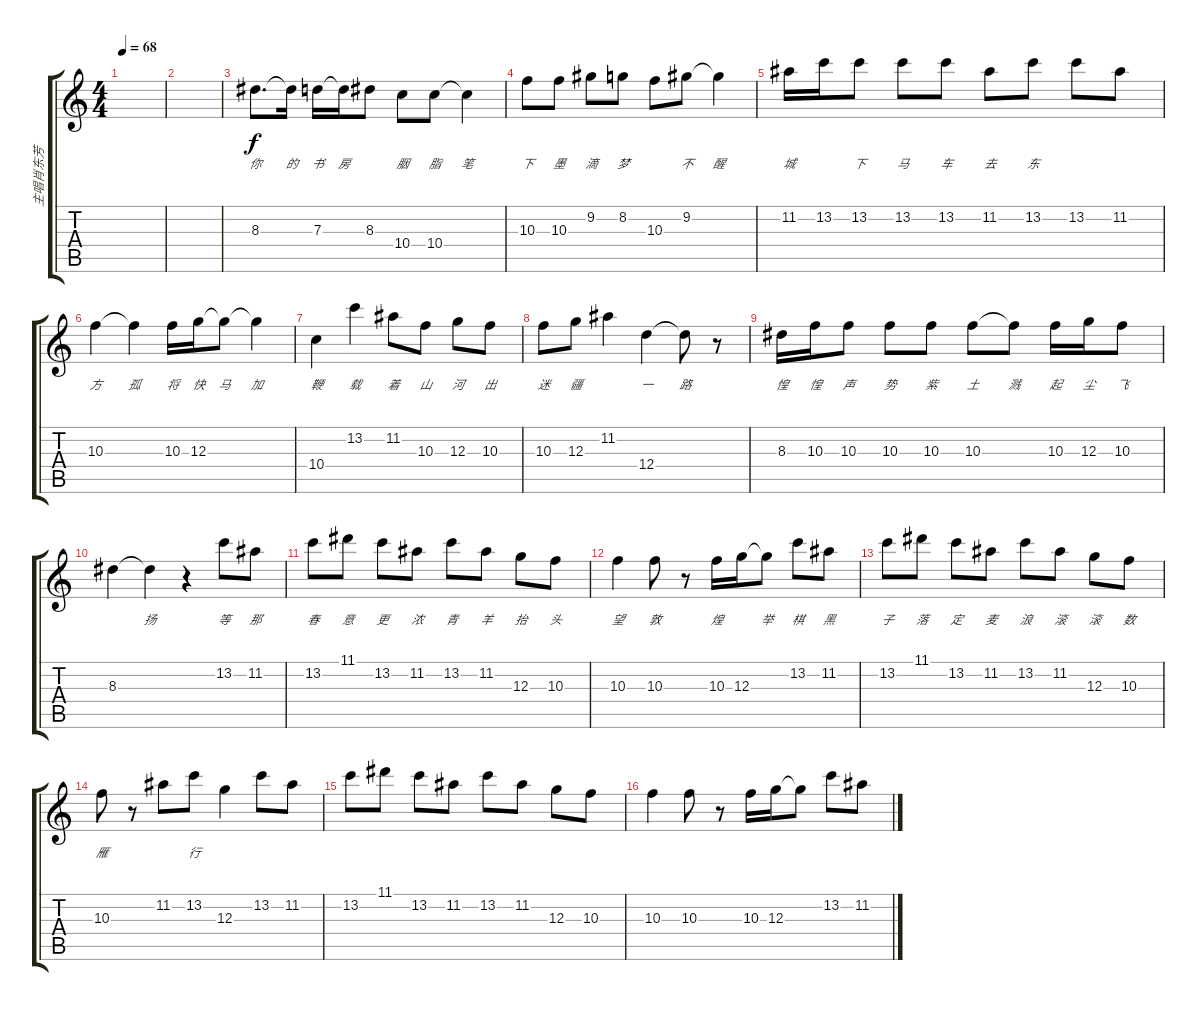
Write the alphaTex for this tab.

\track ("主唱肖东芳" "主唱肖东芳") {instrument acousticguitarsteel}
\staff {score tabs}
\tuning (E4 B3 G3 D3 A2 E2) {hide}
\ts (4 4)
\tempo 68
\clef g2
\ks c
|
|
8.3.8{d lyrics (0 "你") lyrics (1 "") lyrics (2 "") lyrics (3 "") lyrics (4 "")} 8.3{t}.16{lyrics (0 "的") lyrics (1 "") lyrics (2 "") lyrics (3 "") lyrics (4 "")} 7.3.16{lyrics (0 "书") lyrics (1 "") lyrics (2 "") lyrics (3 "") lyrics (4 "")} 7.3{t}.16{lyrics (0 "房") lyrics (1 "") lyrics (2 "") lyrics (3 "") lyrics (4 "")} 8.3.8{lyrics (0 "") lyrics (1 "") lyrics (2 "") lyrics (3 "") lyrics (4 "")} 10.4.8{lyrics (0 "胭") lyrics (1 "") lyrics (2 "") lyrics (3 "") lyrics (4 "")} 10.4.8{lyrics (0 "脂") lyrics (1 "") lyrics (2 "") lyrics (3 "") lyrics (4 "")} 10.4{t}.4{lyrics (0 "笔") lyrics (1 "") lyrics (2 "") lyrics (3 "") lyrics (4 "")} |
10.3.8{lyrics (0 "下") lyrics (1 "") lyrics (2 "") lyrics (3 "") lyrics (4 "")} 10.3.8{lyrics (0 "墨") lyrics (1 "") lyrics (2 "") lyrics (3 "") lyrics (4 "")} 9.2.8{lyrics (0 "滴") lyrics (1 "") lyrics (2 "") lyrics (3 "") lyrics (4 "")} 8.2.8{lyrics (0 "梦") lyrics (1 "") lyrics (2 "") lyrics (3 "") lyrics (4 "")} 10.3.8{lyrics (0 "") lyrics (1 "") lyrics (2 "") lyrics (3 "") lyrics (4 "")} 9.2.8{lyrics (0 "不") lyrics (1 "") lyrics (2 "") lyrics (3 "") lyrics (4 "")} 9.2{t}.4{lyrics (0 "醒") lyrics (1 "") lyrics (2 "") lyrics (3 "") lyrics (4 "")} |
11.2.16{lyrics (0 "城") lyrics (1 "") lyrics (2 "") lyrics (3 "") lyrics (4 "")} 13.2.16{lyrics (0 "") lyrics (1 "") lyrics (2 "") lyrics (3 "") lyrics (4 "")} 13.2.8{lyrics (0 "下") lyrics (1 "") lyrics (2 "") lyrics (3 "") lyrics (4 "")} 13.2.8{lyrics (0 "马") lyrics (1 "") lyrics (2 "") lyrics (3 "") lyrics (4 "")} 13.2.8{lyrics (0 "车") lyrics (1 "") lyrics (2 "") lyrics (3 "") lyrics (4 "")} 11.2.8{lyrics (0 "去") lyrics (1 "") lyrics (2 "") lyrics (3 "") lyrics (4 "")} 13.2.8{lyrics (0 "东") lyrics (1 "") lyrics (2 "") lyrics (3 "") lyrics (4 "")} 13.2.8{lyrics (0 "") lyrics (1 "") lyrics (2 "") lyrics (3 "") lyrics (4 "")} 11.2.8{lyrics (0 "") lyrics (1 "") lyrics (2 "") lyrics (3 "") lyrics (4 "")} |
10.3.4{lyrics (0 "方") lyrics (1 "") lyrics (2 "") lyrics (3 "") lyrics (4 "")} 10.3{t}.4{lyrics (0 "孤") lyrics (1 "") lyrics (2 "") lyrics (3 "") lyrics (4 "")} 10.3.16{lyrics (0 "将") lyrics (1 "") lyrics (2 "") lyrics (3 "") lyrics (4 "")} 12.3.16{lyrics (0 "快") lyrics (1 "") lyrics (2 "") lyrics (3 "") lyrics (4 "")} 12.3{t}.8{lyrics (0 "马") lyrics (1 "") lyrics (2 "") lyrics (3 "") lyrics (4 "")} 12.3{t}.4{lyrics (0 "加") lyrics (1 "") lyrics (2 "") lyrics (3 "") lyrics (4 "")} |
10.4.4{lyrics (0 "鞭") lyrics (1 "") lyrics (2 "") lyrics (3 "") lyrics (4 "")} 13.2.4{lyrics (0 "载") lyrics (1 "") lyrics (2 "") lyrics (3 "") lyrics (4 "")} 11.2.8{lyrics (0 "着") lyrics (1 "") lyrics (2 "") lyrics (3 "") lyrics (4 "")} 10.3.8{lyrics (0 "山") lyrics (1 "") lyrics (2 "") lyrics (3 "") lyrics (4 "")} 12.3.8{lyrics (0 "河") lyrics (1 "") lyrics (2 "") lyrics (3 "") lyrics (4 "")} 10.3.8{lyrics (0 "出") lyrics (1 "") lyrics (2 "") lyrics (3 "") lyrics (4 "")} |
10.3.8{lyrics (0 "迷") lyrics (1 "") lyrics (2 "") lyrics (3 "") lyrics (4 "")} 12.3.8{lyrics (0 "疆") lyrics (1 "") lyrics (2 "") lyrics (3 "") lyrics (4 "")} 11.2.4{lyrics (0 "") lyrics (1 "") lyrics (2 "") lyrics (3 "") lyrics (4 "")} 12.4.4{lyrics (0 "一") lyrics (1 "") lyrics (2 "") lyrics (3 "") lyrics (4 "")} 12.4{t}.8{lyrics (0 "路") lyrics (1 "") lyrics (2 "") lyrics (3 "") lyrics (4 "")} r.8 |
8.3.16{lyrics (0 "惶") lyrics (1 "") lyrics (2 "") lyrics (3 "") lyrics (4 "")} 10.3.16{lyrics (0 "惶") lyrics (1 "") lyrics (2 "") lyrics (3 "") lyrics (4 "")} 10.3.8{lyrics (0 "声") lyrics (1 "") lyrics (2 "") lyrics (3 "") lyrics (4 "")} 10.3.8{lyrics (0 "势") lyrics (1 "") lyrics (2 "") lyrics (3 "") lyrics (4 "")} 10.3.8{lyrics (0 "紫") lyrics (1 "") lyrics (2 "") lyrics (3 "") lyrics (4 "")} 10.3.8{lyrics (0 "土") lyrics (1 "") lyrics (2 "") lyrics (3 "") lyrics (4 "")} 10.3{t}.8{lyrics (0 "溅") lyrics (1 "") lyrics (2 "") lyrics (3 "") lyrics (4 "")} 10.3.16{lyrics (0 "起") lyrics (1 "") lyrics (2 "") lyrics (3 "") lyrics (4 "")} 12.3.16{lyrics (0 "尘") lyrics (1 "") lyrics (2 "") lyrics (3 "") lyrics (4 "")} 10.3.8{lyrics (0 "飞") lyrics (1 "") lyrics (2 "") lyrics (3 "") lyrics (4 "")} |
8.3.4{lyrics (0 "") lyrics (1 "") lyrics (2 "") lyrics (3 "") lyrics (4 "")} 8.3{t}.4{lyrics (0 "扬") lyrics (1 "") lyrics (2 "") lyrics (3 "") lyrics (4 "")} r.4 13.2.8{lyrics (0 "等") lyrics (1 "") lyrics (2 "") lyrics (3 "") lyrics (4 "")} 11.2.8{lyrics (0 "那") lyrics (1 "") lyrics (2 "") lyrics (3 "") lyrics (4 "")} |
13.2.8{txt " " lyrics (0 "春") lyrics (1 "") lyrics (2 "") lyrics (3 "") lyrics (4 "")} 11.1.8{lyrics (0 "意") lyrics (1 "") lyrics (2 "") lyrics (3 "") lyrics (4 "")} 13.2.8{lyrics (0 "更") lyrics (1 "") lyrics (2 "") lyrics (3 "") lyrics (4 "")} 11.2.8{lyrics (0 "浓") lyrics (1 "") lyrics (2 "") lyrics (3 "") lyrics (4 "")} 13.2.8{lyrics (0 "青") lyrics (1 "") lyrics (2 "") lyrics (3 "") lyrics (4 "")} 11.2.8{lyrics (0 "羊") lyrics (1 "") lyrics (2 "") lyrics (3 "") lyrics (4 "")} 12.3.8{lyrics (0 "抬") lyrics (1 "") lyrics (2 "") lyrics (3 "") lyrics (4 "")} 10.3.8{lyrics (0 "头") lyrics (1 "") lyrics (2 "") lyrics (3 "") lyrics (4 "")} |
10.3.4{lyrics (0 "望") lyrics (1 "") lyrics (2 "") lyrics (3 "") lyrics (4 "")} 10.3.8{lyrics (0 "敦") lyrics (1 "") lyrics (2 "") lyrics (3 "") lyrics (4 "")} r.8 10.3.16{lyrics (0 "煌") lyrics (1 "") lyrics (2 "") lyrics (3 "") lyrics (4 "")} 12.3.16{lyrics (0 "") lyrics (1 "") lyrics (2 "") lyrics (3 "") lyrics (4 "")} 12.3{t}.8{lyrics (0 "举") lyrics (1 "") lyrics (2 "") lyrics (3 "") lyrics (4 "")} 13.2.8{lyrics (0 "棋") lyrics (1 "") lyrics (2 "") lyrics (3 "") lyrics (4 "")} 11.2.8{lyrics (0 "黑") lyrics (1 "") lyrics (2 "") lyrics (3 "") lyrics (4 "")} |
13.2.8{lyrics (0 "子") lyrics (1 "") lyrics (2 "") lyrics (3 "") lyrics (4 "")} 11.1.8{lyrics (0 "落") lyrics (1 "") lyrics (2 "") lyrics (3 "") lyrics (4 "")} 13.2.8{lyrics (0 "定") lyrics (1 "") lyrics (2 "") lyrics (3 "") lyrics (4 "")} 11.2.8{lyrics (0 "麦") lyrics (1 "") lyrics (2 "") lyrics (3 "") lyrics (4 "")} 13.2.8{lyrics (0 "浪") lyrics (1 "") lyrics (2 "") lyrics (3 "") lyrics (4 "")} 11.2.8{lyrics (0 "滚") lyrics (1 "") lyrics (2 "") lyrics (3 "") lyrics (4 "")} 12.3.8{lyrics (0 "滚") lyrics (1 "") lyrics (2 "") lyrics (3 "") lyrics (4 "")} 10.3.8{lyrics (0 "数") lyrics (1 "") lyrics (2 "") lyrics (3 "") lyrics (4 "")} |
10.3.8{lyrics (0 "雁") lyrics (1 "") lyrics (2 "") lyrics (3 "") lyrics (4 "")} r.8 11.2.8{lyrics (0 "") lyrics (1 "") lyrics (2 "") lyrics (3 "") lyrics (4 "")} 13.2.8{lyrics (0 "行") lyrics (1 "") lyrics (2 "") lyrics (3 "") lyrics (4 "")} 12.3.4 13.2.8 11.2.8 |
13.2.8 11.1.8 13.2.8 11.2.8 13.2.8 11.2.8 12.3.8 10.3.8 |
10.3.4 10.3.8 r.8 10.3.16 12.3.16 12.3{t}.8 13.2.8 11.2.8
